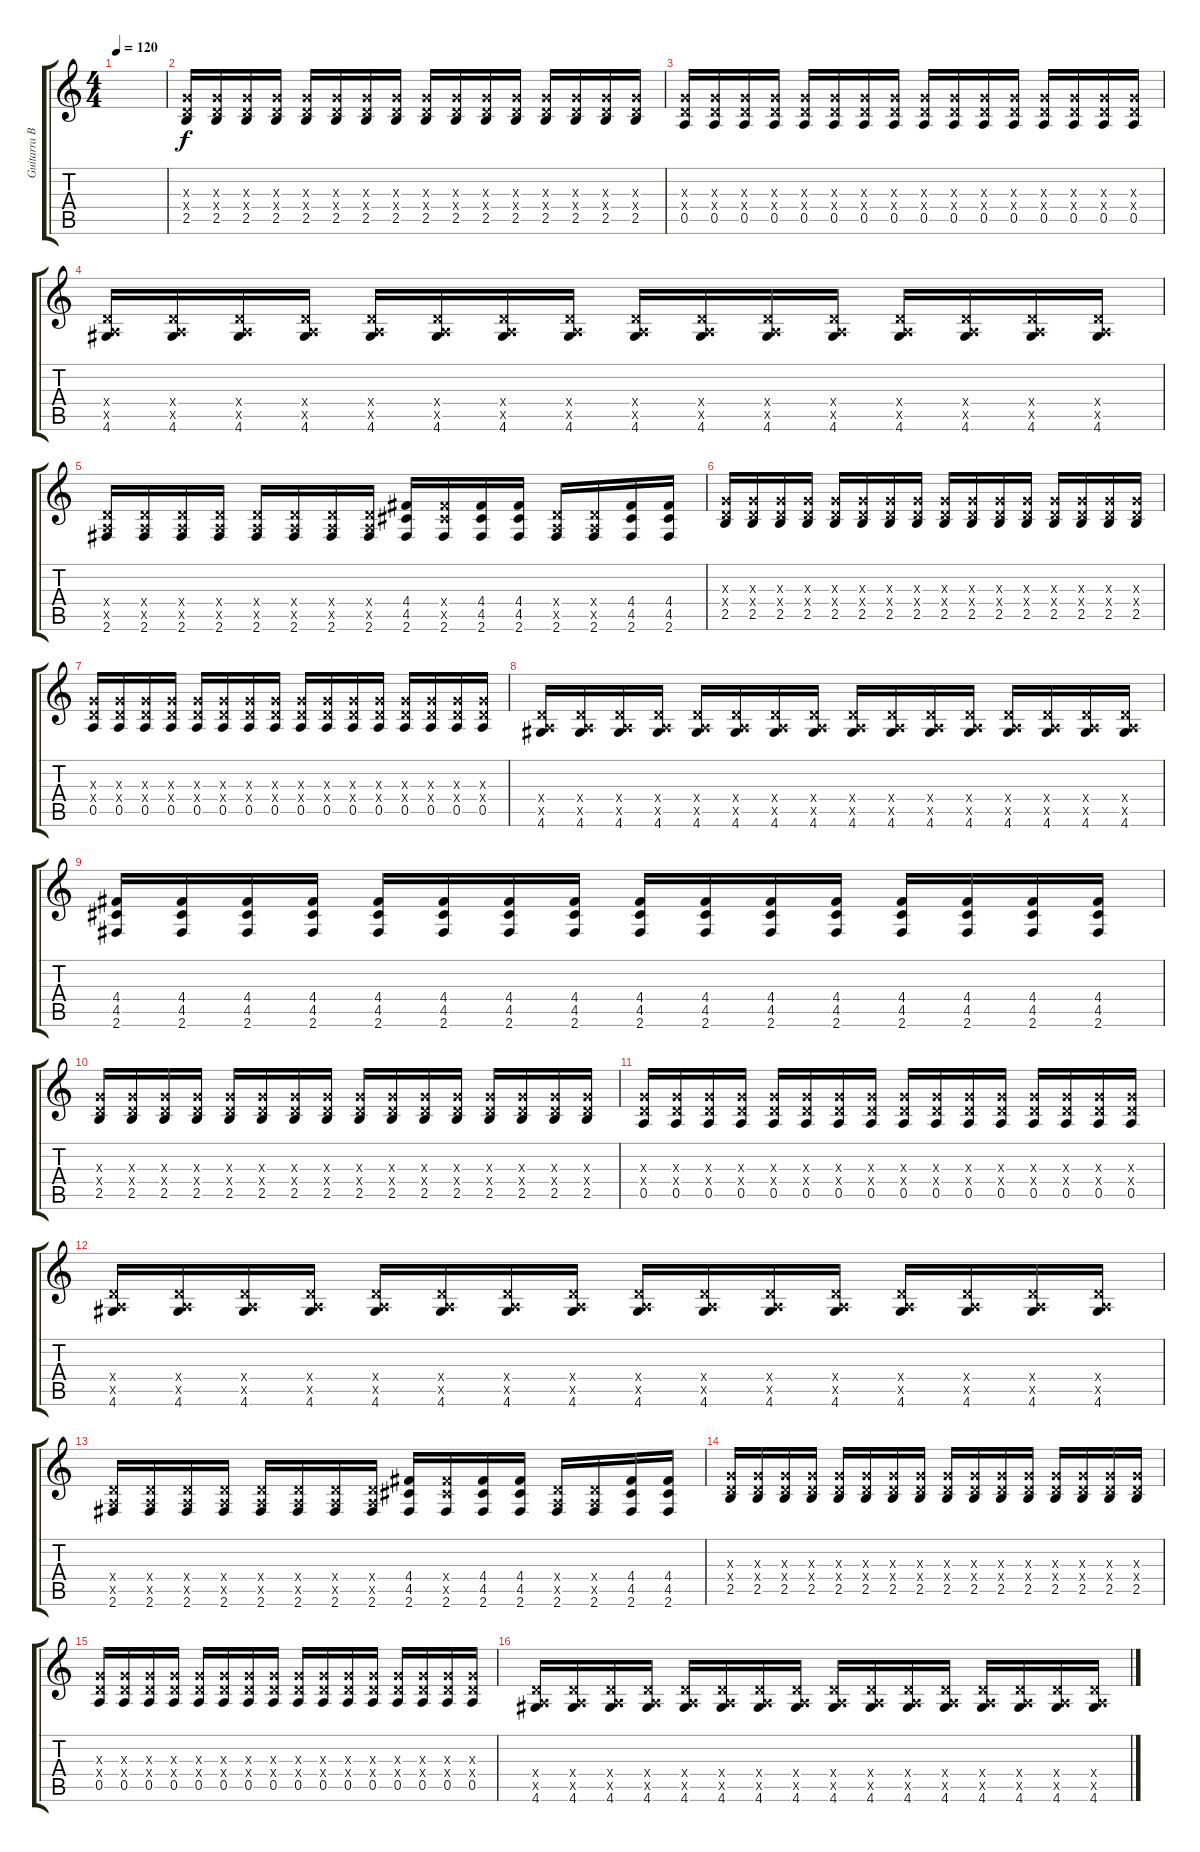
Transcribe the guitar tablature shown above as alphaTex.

\track ("Guitarra Base" "Guitarra B") {instrument overdrivenguitar}
\staff {score tabs}
\tuning (E4 B3 G3 D3 A2 E2) {hide}
\ts (4 4)
\tempo 120
\clef g2
\ks c
|
(0.3{x} 0.4{x} 2.5).16 (0.3{x} 0.4{x} 2.5).16 (0.3{x} 0.4{x} 2.5).16 (0.3{x} 0.4{x} 2.5).16 (0.3{x} 0.4{x} 2.5).16 (0.3{x} 0.4{x} 2.5).16 (0.3{x} 0.4{x} 2.5).16 (0.3{x} 0.4{x} 2.5).16 (0.3{x} 0.4{x} 2.5).16 (0.3{x} 0.4{x} 2.5).16 (0.3{x} 0.4{x} 2.5).16 (0.3{x} 0.4{x} 2.5).16 (0.3{x} 0.4{x} 2.5).16 (0.3{x} 0.4{x} 2.5).16 (0.3{x} 0.4{x} 2.5).16 (0.3{x} 0.4{x} 2.5).16 |
(0.3{x} 0.4{x} 0.5).16 (0.3{x} 0.4{x} 0.5).16 (0.3{x} 0.4{x} 0.5).16 (0.3{x} 0.4{x} 0.5).16 (0.3{x} 0.4{x} 0.5).16 (0.3{x} 0.4{x} 0.5).16 (0.3{x} 0.4{x} 0.5).16 (0.3{x} 0.4{x} 0.5).16 (0.3{x} 0.4{x} 0.5).16 (0.3{x} 0.4{x} 0.5).16 (0.3{x} 0.4{x} 0.5).16 (0.3{x} 0.4{x} 0.5).16 (0.3{x} 0.4{x} 0.5).16 (0.3{x} 0.4{x} 0.5).16 (0.3{x} 0.4{x} 0.5).16 (0.3{x} 0.4{x} 0.5).16 |
(0.4{x} 0.5{x} 4.6).16 (0.4{x} 0.5{x} 4.6).16 (0.4{x} 0.5{x} 4.6).16 (0.4{x} 0.5{x} 4.6).16 (0.4{x} 0.5{x} 4.6).16 (0.4{x} 0.5{x} 4.6).16 (0.4{x} 0.5{x} 4.6).16 (0.4{x} 0.5{x} 4.6).16 (0.4{x} 0.5{x} 4.6).16 (0.4{x} 0.5{x} 4.6).16 (0.4{x} 0.5{x} 4.6).16 (0.4{x} 0.5{x} 4.6).16 (0.4{x} 0.5{x} 4.6).16 (0.4{x} 0.5{x} 4.6).16 (0.4{x} 0.5{x} 4.6).16 (0.4{x} 0.5{x} 4.6).16 |
(0.4{x} 0.5{x} 2.6).16 (0.4{x} 0.5{x} 2.6).16 (0.4{x} 0.5{x} 2.6).16 (0.4{x} 0.5{x} 2.6).16 (0.4{x} 0.5{x} 2.6).16 (0.4{x} 0.5{x} 2.6).16 (0.4{x} 0.5{x} 2.6).16 (0.4{x} 0.5{x} 2.6).16 (4.4 4.5 2.6).16 (4.4{x} 4.5{x} 2.6).16 (4.4 4.5 2.6).16 (4.4 4.5 2.6).16 (0.4{x} 0.5{x} 2.6).16 (0.4{x} 0.5{x} 2.6).16 (4.4 4.5 2.6).16 (4.4 4.5 2.6).16 |
(0.3{x} 0.4{x} 2.5).16 (0.3{x} 0.4{x} 2.5).16 (0.3{x} 0.4{x} 2.5).16 (0.3{x} 0.4{x} 2.5).16 (0.3{x} 0.4{x} 2.5).16 (0.3{x} 0.4{x} 2.5).16 (0.3{x} 0.4{x} 2.5).16 (0.3{x} 0.4{x} 2.5).16 (0.3{x} 0.4{x} 2.5).16 (0.3{x} 0.4{x} 2.5).16 (0.3{x} 0.4{x} 2.5).16 (0.3{x} 0.4{x} 2.5).16 (0.3{x} 0.4{x} 2.5).16 (0.3{x} 0.4{x} 2.5).16 (0.3{x} 0.4{x} 2.5).16 (0.3{x} 0.4{x} 2.5).16 |
(0.3{x} 0.4{x} 0.5).16 (0.3{x} 0.4{x} 0.5).16 (0.3{x} 0.4{x} 0.5).16 (0.3{x} 0.4{x} 0.5).16 (0.3{x} 0.4{x} 0.5).16 (0.3{x} 0.4{x} 0.5).16 (0.3{x} 0.4{x} 0.5).16 (0.3{x} 0.4{x} 0.5).16 (0.3{x} 0.4{x} 0.5).16 (0.3{x} 0.4{x} 0.5).16 (0.3{x} 0.4{x} 0.5).16 (0.3{x} 0.4{x} 0.5).16 (0.3{x} 0.4{x} 0.5).16 (0.3{x} 0.4{x} 0.5).16 (0.3{x} 0.4{x} 0.5).16 (0.3{x} 0.4{x} 0.5).16 |
(0.4{x} 0.5{x} 4.6).16 (0.4{x} 0.5{x} 4.6).16 (0.4{x} 0.5{x} 4.6).16 (0.4{x} 0.5{x} 4.6).16 (0.4{x} 0.5{x} 4.6).16 (0.4{x} 0.5{x} 4.6).16 (0.4{x} 0.5{x} 4.6).16 (0.4{x} 0.5{x} 4.6).16 (0.4{x} 0.5{x} 4.6).16 (0.4{x} 0.5{x} 4.6).16 (0.4{x} 0.5{x} 4.6).16 (0.4{x} 0.5{x} 4.6).16 (0.4{x} 0.5{x} 4.6).16 (0.4{x} 0.5{x} 4.6).16 (0.4{x} 0.5{x} 4.6).16 (0.4{x} 0.5{x} 4.6).16 |
(4.4 4.5 2.6).16 (4.4 4.5 2.6).16 (4.4 4.5 2.6).16 (4.4 4.5 2.6).16 (4.4 4.5 2.6).16 (4.4 4.5 2.6).16 (4.4 4.5 2.6).16 (4.4 4.5 2.6).16 (4.4 4.5 2.6).16 (4.4 4.5 2.6).16 (4.4 4.5 2.6).16 (4.4 4.5 2.6).16 (4.4 4.5 2.6).16 (4.4 4.5 2.6).16 (4.4 4.5 2.6).16 (4.4 4.5 2.6).16 |
(0.3{x} 0.4{x} 2.5).16 (0.3{x} 0.4{x} 2.5).16 (0.3{x} 0.4{x} 2.5).16 (0.3{x} 0.4{x} 2.5).16 (0.3{x} 0.4{x} 2.5).16 (0.3{x} 0.4{x} 2.5).16 (0.3{x} 0.4{x} 2.5).16 (0.3{x} 0.4{x} 2.5).16 (0.3{x} 0.4{x} 2.5).16 (0.3{x} 0.4{x} 2.5).16 (0.3{x} 0.4{x} 2.5).16 (0.3{x} 0.4{x} 2.5).16 (0.3{x} 0.4{x} 2.5).16 (0.3{x} 0.4{x} 2.5).16 (0.3{x} 0.4{x} 2.5).16 (0.3{x} 0.4{x} 2.5).16 |
(0.3{x} 0.4{x} 0.5).16 (0.3{x} 0.4{x} 0.5).16 (0.3{x} 0.4{x} 0.5).16 (0.3{x} 0.4{x} 0.5).16 (0.3{x} 0.4{x} 0.5).16 (0.3{x} 0.4{x} 0.5).16 (0.3{x} 0.4{x} 0.5).16 (0.3{x} 0.4{x} 0.5).16 (0.3{x} 0.4{x} 0.5).16 (0.3{x} 0.4{x} 0.5).16 (0.3{x} 0.4{x} 0.5).16 (0.3{x} 0.4{x} 0.5).16 (0.3{x} 0.4{x} 0.5).16 (0.3{x} 0.4{x} 0.5).16 (0.3{x} 0.4{x} 0.5).16 (0.3{x} 0.4{x} 0.5).16 |
(0.4{x} 0.5{x} 4.6).16 (0.4{x} 0.5{x} 4.6).16 (0.4{x} 0.5{x} 4.6).16 (0.4{x} 0.5{x} 4.6).16 (0.4{x} 0.5{x} 4.6).16 (0.4{x} 0.5{x} 4.6).16 (0.4{x} 0.5{x} 4.6).16 (0.4{x} 0.5{x} 4.6).16 (0.4{x} 0.5{x} 4.6).16 (0.4{x} 0.5{x} 4.6).16 (0.4{x} 0.5{x} 4.6).16 (0.4{x} 0.5{x} 4.6).16 (0.4{x} 0.5{x} 4.6).16 (0.4{x} 0.5{x} 4.6).16 (0.4{x} 0.5{x} 4.6).16 (0.4{x} 0.5{x} 4.6).16 |
(0.4{x} 0.5{x} 2.6).16 (0.4{x} 0.5{x} 2.6).16 (0.4{x} 0.5{x} 2.6).16 (0.4{x} 0.5{x} 2.6).16 (0.4{x} 0.5{x} 2.6).16 (0.4{x} 0.5{x} 2.6).16 (0.4{x} 0.5{x} 2.6).16 (0.4{x} 0.5{x} 2.6).16 (4.4 4.5 2.6).16 (4.4{x} 4.5{x} 2.6).16 (4.4 4.5 2.6).16 (4.4 4.5 2.6).16 (0.4{x} 0.5{x} 2.6).16 (0.4{x} 0.5{x} 2.6).16 (4.4 4.5 2.6).16 (4.4 4.5 2.6).16 |
(0.3{x} 0.4{x} 2.5).16 (0.3{x} 0.4{x} 2.5).16 (0.3{x} 0.4{x} 2.5).16 (0.3{x} 0.4{x} 2.5).16 (0.3{x} 0.4{x} 2.5).16 (0.3{x} 0.4{x} 2.5).16 (0.3{x} 0.4{x} 2.5).16 (0.3{x} 0.4{x} 2.5).16 (0.3{x} 0.4{x} 2.5).16 (0.3{x} 0.4{x} 2.5).16 (0.3{x} 0.4{x} 2.5).16 (0.3{x} 0.4{x} 2.5).16 (0.3{x} 0.4{x} 2.5).16 (0.3{x} 0.4{x} 2.5).16 (0.3{x} 0.4{x} 2.5).16 (0.3{x} 0.4{x} 2.5).16 |
(0.3{x} 0.4{x} 0.5).16 (0.3{x} 0.4{x} 0.5).16 (0.3{x} 0.4{x} 0.5).16 (0.3{x} 0.4{x} 0.5).16 (0.3{x} 0.4{x} 0.5).16 (0.3{x} 0.4{x} 0.5).16 (0.3{x} 0.4{x} 0.5).16 (0.3{x} 0.4{x} 0.5).16 (0.3{x} 0.4{x} 0.5).16 (0.3{x} 0.4{x} 0.5).16 (0.3{x} 0.4{x} 0.5).16 (0.3{x} 0.4{x} 0.5).16 (0.3{x} 0.4{x} 0.5).16 (0.3{x} 0.4{x} 0.5).16 (0.3{x} 0.4{x} 0.5).16 (0.3{x} 0.4{x} 0.5).16 |
(0.4{x} 0.5{x} 4.6).16 (0.4{x} 0.5{x} 4.6).16 (0.4{x} 0.5{x} 4.6).16 (0.4{x} 0.5{x} 4.6).16 (0.4{x} 0.5{x} 4.6).16 (0.4{x} 0.5{x} 4.6).16 (0.4{x} 0.5{x} 4.6).16 (0.4{x} 0.5{x} 4.6).16 (0.4{x} 0.5{x} 4.6).16 (0.4{x} 0.5{x} 4.6).16 (0.4{x} 0.5{x} 4.6).16 (0.4{x} 0.5{x} 4.6).16 (0.4{x} 0.5{x} 4.6).16 (0.4{x} 0.5{x} 4.6).16 (0.4{x} 0.5{x} 4.6).16 (0.4{x} 0.5{x} 4.6).16
